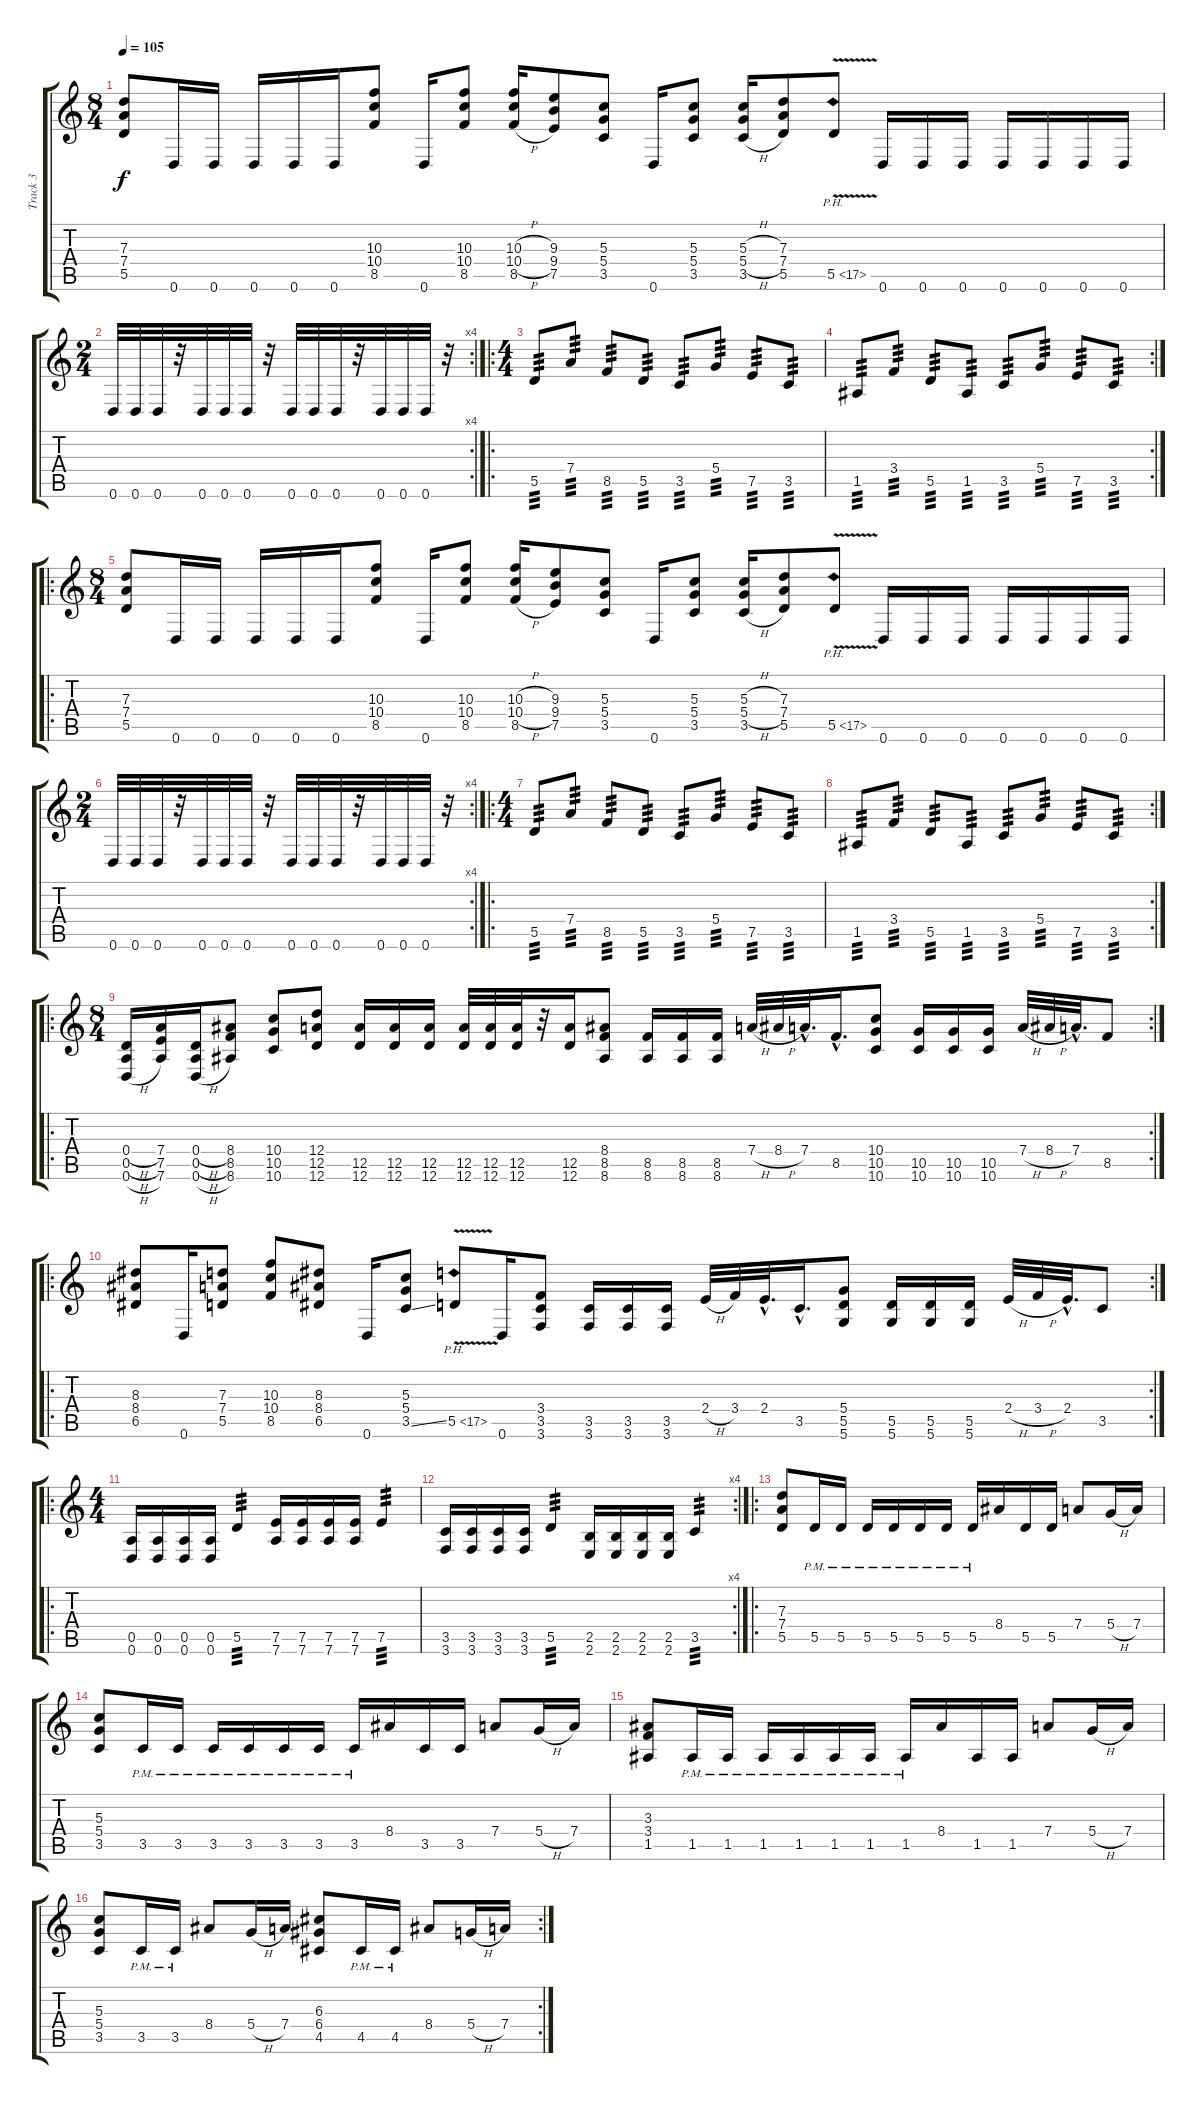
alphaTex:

\track ("Track 3" "Track 3") {instrument overdrivenguitar}
\staff {score tabs}
\tuning (E4 B3 G3 D3 A2 D2) {hide}
\ts (8 4)
\tempo 105
\clef g2
\ks c
(7.3 7.4 5.5).8{dy f instrument overdrivenguitar} 0.6.16 0.6.16 0.6.16 0.6.16 0.6.16 (10.3 10.4 8.5).8 0.6.16 (10.3 10.4 8.5).8 (10.3{h} 10.4{h} 8.5{h}).16 (9.3 9.4 7.5).8 (5.3 5.4 3.5).8 0.6.16 (5.3 5.4 3.5).8 (5.3{h} 5.4{h} 3.5{h}).16 (7.3 7.4 5.5).8 5.5{ph 12 v}.8{instrument guitarharmonics} 0.6.16{instrument distortionguitar} 0.6.16 0.6.16 0.6.16 0.6.16 0.6.16 0.6.16 |
\rc 4
\ts (2 4)
0.6.32 0.6.32 0.6.32 r.32 0.6.32 0.6.32 0.6.32 r.32 0.6.32 0.6.32 0.6.32 r.32 0.6.32 0.6.32 0.6.32 r.32 |
\ro
\ts (4 4)
5.5.8{tp 3} 7.4.8{tp 3} 8.5.8{tp 3} 5.5.8{tp 3} 3.5.8{tp 3} 5.4.8{tp 3} 7.5.8{tp 3} 3.5.8{tp 3} |
\rc 2
1.5.8{tp 3} 3.4.8{tp 3} 5.5.8{tp 3} 1.5.8{tp 3} 3.5.8{tp 3} 5.4.8{tp 3} 7.5.8{tp 3} 3.5.8{tp 3} |
\ro
\ts (8 4)
(7.3 7.4 5.5).8 0.6.16 0.6.16 0.6.16 0.6.16 0.6.16 (10.3 10.4 8.5).8 0.6.16 (10.3 10.4 8.5).8 (10.3{h} 10.4{h} 8.5{h}).16 (9.3 9.4 7.5).8 (5.3 5.4 3.5).8 0.6.16 (5.3 5.4 3.5).8 (5.3{h} 5.4{h} 3.5{h}).16 (7.3 7.4 5.5).8 5.5{ph 12 v}.8{instrument guitarharmonics} 0.6.16{instrument distortionguitar} 0.6.16 0.6.16 0.6.16 0.6.16 0.6.16 0.6.16 |
\rc 4
\ts (2 4)
0.6.32 0.6.32 0.6.32 r.32 0.6.32 0.6.32 0.6.32 r.32 0.6.32 0.6.32 0.6.32 r.32 0.6.32 0.6.32 0.6.32 r.32 |
\ro
\ts (4 4)
5.5.8{tp 3} 7.4.8{tp 3} 8.5.8{tp 3} 5.5.8{tp 3} 3.5.8{tp 3} 5.4.8{tp 3} 7.5.8{tp 3} 3.5.8{tp 3} |
\rc 2
1.5.8{tp 3} 3.4.8{tp 3} 5.5.8{tp 3} 1.5.8{tp 3} 3.5.8{tp 3} 5.4.8{tp 3} 7.5.8{tp 3} 3.5.8{tp 3} |
\ro
\rc 2
\ts (8 4)
(0.4{h} 0.5{h} 0.6{h}).16 (7.4 7.5 7.6).16 (0.4{h} 0.5{h} 0.6{h}).16 (8.4 8.5 8.6).8 (10.4 10.5 10.6).8 (12.4 12.5 12.6).8 (12.5 12.6).16 (12.5 12.6).16 (12.5 12.6).16 (12.5 12.6).32 (12.5 12.6).32 (12.5 12.6).32 r.32 (12.5 12.6).16 (8.4 8.5 8.6).8 (8.5 8.6).16 (8.5 8.6).16 (8.5 8.6).16 7.4{h}.32 8.4{h}.32 7.4{hac}.32{d} 8.5{hac}.16{d} (10.4 10.5 10.6).8 (10.5 10.6).16 (10.5 10.6).16 (10.5 10.6).16 7.4{h}.32 8.4{h}.32 7.4{hac}.32{d} 8.5.8 |
\ro
\rc 2
(8.3 8.4 6.5).8 0.6.16 (7.3 7.4 5.5).8 (10.3 10.4 8.5).8 (8.3 8.4 6.5).8 0.6.16 (5.3 5.4 3.5{ss}).8 5.5{ph 12 v}.8{instrument guitarharmonics} 0.6.16{instrument overdrivenguitar} (3.4 3.5 3.6).8 (3.5 3.6).16 (3.5 3.6).16 (3.5 3.6).16 2.4{h}.32 3.4.32 2.4{hac}.32{d} 3.5{hac}.16{d} (5.4 5.5 5.6).8 (5.5 5.6).16 (5.5 5.6).16 (5.5 5.6).16 2.4{h}.32 3.4{h}.32 2.4{hac}.32{d} 3.5.8 |
\ro
\ts (4 4)
(0.5 0.6).16 (0.5 0.6).16 (0.5 0.6).16 (0.5 0.6).16 5.5.4{tp 3} (7.5 7.6).16 (7.5 7.6).16 (7.5 7.6).16 (7.5 7.6).16 7.5.4{tp 3} |
\rc 4
(3.5 3.6).16 (3.5 3.6).16 (3.5 3.6).16 (3.5 3.6).16 5.5.4{tp 3} (2.5 2.6).16 (2.5 2.6).16 (2.5 2.6).16 (2.5 2.6).16 3.5.4{tp 3} |
\ro
(7.3 7.4 5.5).8 5.5{pm}.16 5.5{pm}.16 5.5{pm}.16 5.5{pm}.16 5.5{pm}.16 5.5{pm}.16 5.5{pm}.16 8.4.16 5.5.16 5.5.16 7.4.8 5.4{h}.16 7.4.16 |
(5.3 5.4 3.5).8 3.5{pm}.16 3.5{pm}.16 3.5{pm}.16 3.5{pm}.16 3.5{pm}.16 3.5{pm}.16 3.5{pm}.16 8.4.16 3.5.16 3.5.16 7.4.8 5.4{h}.16 7.4.16 |
(3.3 3.4 1.5).8 1.5{pm}.16 1.5{pm}.16 1.5{pm}.16 1.5{pm}.16 1.5{pm}.16 1.5{pm}.16 1.5{pm}.16 8.4.16 1.5.16 1.5.16 7.4.8 5.4{h}.16 7.4.16 |
\rc 2
(5.3 5.4 3.5).8 3.5{pm}.16 3.5{pm}.16 8.4.8 5.4{h}.16 7.4.16 (6.3 6.4 4.5).8 4.5{pm}.16 4.5{pm}.16 8.4.8 5.4{h}.16 7.4.16
